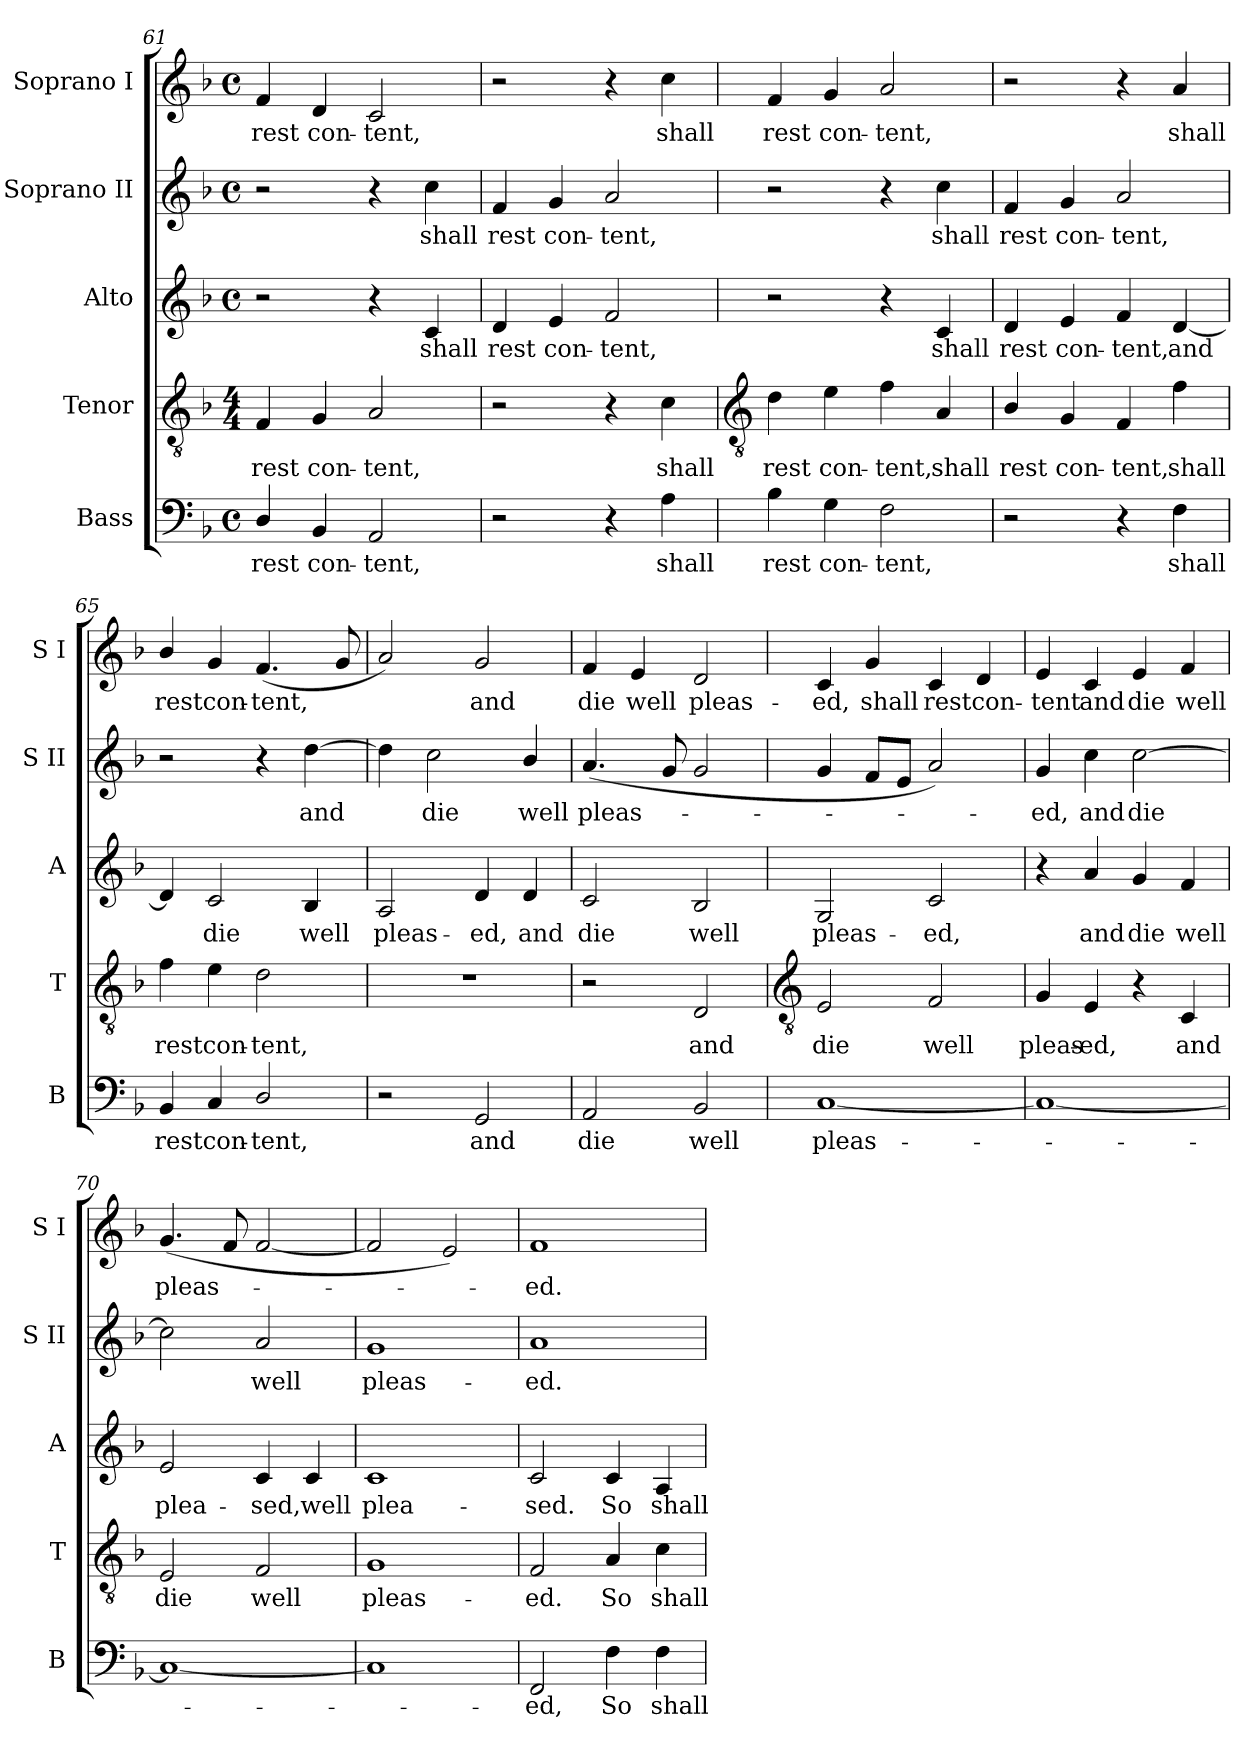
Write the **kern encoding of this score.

**kern	**text	**kern	**text	**kern	**text	**kern	**text	**kern	**text
*part5	*part5	*part4	*part4	*part3	*part3	*part2	*part2	*part1	*part1
*staff5	*staff5	*staff4	*staff4	*staff3	*staff3	*staff2	*staff2	*staff1	*staff1
*I"Bass	*	*I"Tenor	*	*I"Alto	*	*I"Soprano II	*	*I"Soprano I	*
*I'B	*	*I'T	*	*I'A	*	*I'S II	*	*I'S I	*
*clefF4	*	*clefGv2	*	*clefG2	*	*clefG2	*	*clefG2	*
*k[b-]	*	*k[b-]	*	*k[b-]	*	*k[b-]	*	*k[b-]	*
*F:	*	*F:	*	*F:	*	*F:	*	*F:	*
*M4/4	*	*M4/4	*	*M4/4	*	*M4/4	*	*M4/4	*
*met(c)	*	*	*	*met(c)	*	*met(c)	*	*met(c)	*
=61	=61	=61	=61	=61	=61	=61	=61	=61	=61
!	!LO:LY:b	!	!LO:LY:b	!	!	!	!	!	!LO:LY:b
4D/	rest	4F	rest	2r	.	2r	.	4f	rest
!	!LO:LY:b	!	!LO:LY:b	!	!	!	!	!	!LO:LY:b
4BB-	con-	4G	con-	.	.	.	.	4d	con-
!	!LO:LY:b	!	!LO:LY:b	!	!	!	!	!	!LO:LY:b
2AA	-tent,	2A	-tent,	4r	.	4r	.	2c	-tent,
!	!	!	!	!	!LO:LY:b	!	!LO:LY:b	!	!
.	.	.	.	4c	shall	4cc	shall	.	.
=62	=62	=62	=62	=62	=62	=62	=62	=62	=62
!	!	!	!	!	!LO:LY:b	!	!LO:LY:b	!	!
2r	.	2r	.	4d	rest	4f	rest	2r	.
!	!	!	!	!	!LO:LY:b	!	!LO:LY:b	!	!
.	.	.	.	4e	con-	4g	con-	.	.
!	!	!	!	!	!LO:LY:b	!	!LO:LY:b	!	!
4r	.	4r	.	2f	-tent,	2a	-tent,	4r	.
!	!LO:LY:b	!	!LO:LY:b	!	!	!	!	!	!LO:LY:b
4A	shall	4c	shall	.	.	.	.	4cc	shall
!!LO:LB:g=z
=63	=63	=63	=63	=63	=63	=63	=63	=63	=63
*	*	*clefGv2	*	*	*	*	*	*	*
!	!LO:LY:b	!	!LO:LY:b	!	!	!	!	!	!LO:LY:b
4B-	rest	4d	rest	2r	.	2r	.	4f	rest
!	!LO:LY:b	!	!LO:LY:b	!	!	!	!	!	!LO:LY:b
4G	con-	4e	con-	.	.	.	.	4g	con-
!	!LO:LY:b	!	!LO:LY:b	!	!	!	!	!	!LO:LY:b
2F	-tent,	4f	-tent,	4r	.	4r	.	2a	-tent,
!	!	!	!LO:LY:b	!	!LO:LY:b	!	!LO:LY:b	!	!
.	.	4A	shall	4c	shall	4cc	shall	.	.
=64	=64	=64	=64	=64	=64	=64	=64	=64	=64
!	!	!	!LO:LY:b	!	!LO:LY:b	!	!LO:LY:b	!	!
2r	.	4B-/	rest	4d	rest	4f	rest	2r	.
!	!	!	!LO:LY:b	!	!LO:LY:b	!	!LO:LY:b	!	!
.	.	4G	con-	4e	con-	4g	con-	.	.
!	!	!	!LO:LY:b	!	!LO:LY:b	!	!LO:LY:b	!	!
4r	.	4F	-tent,	4f	-tent,	2a	-tent,	4r	.
!	!LO:LY:b	!	!LO:LY:b	!	!LO:LY:b	!	!	!	!LO:LY:b
4F	shall	4f	shall	[4d	and	.	.	4a	shall
=65	=65	=65	=65	=65	=65	=65	=65	=65	=65
!	!LO:LY:b	!	!LO:LY:b	!	!	!	!	!	!LO:LY:b
4BB-	rest	4f	rest	4d]	.	2r	.	4b-/	rest
!	!LO:LY:b	!	!LO:LY:b	!	!LO:LY:b	!	!	!	!LO:LY:b
4C	con-	4e	con-	2c	die	.	.	4g	con-
!	!LO:LY:b	!	!LO:LY:b	!	!	!	!	!	!LO:LY:b
2D/	-tent,	2d	-tent,	.	.	4r	.	(<4.f	-tent,
!	!	!	!	!	!LO:LY:b	!	!LO:LY:b	!	!
.	.	.	.	4B-	well	[4dd	and	.	.
.	.	.	.	.	.	.	.	8g	.
=66	=66	=66	=66	=66	=66	=66	=66	=66	=66
!	!	!	!	!	!LO:LY:b	!	!	!	!
2r	.	1r	.	2A	pleas-	4dd]	.	2a)	.
!	!	!	!	!	!	!	!LO:LY:b	!	!
.	.	.	.	.	.	2cc	die	.	.
!	!LO:LY:b	!	!	!	!LO:LY:b	!	!	!	!LO:LY:b
2GG	and	.	.	4d	-ed,	.	.	2g	and
!	!	!	!	!	!LO:LY:b	!	!LO:LY:b	!	!
.	.	.	.	4d	and	4b-/	well	.	.
=67	=67	=67	=67	=67	=67	=67	=67	=67	=67
!	!LO:LY:b	!	!	!	!LO:LY:b	!	!LO:LY:b	!	!LO:LY:b
2AA	die	2r	.	2c	die	(<4.a	pleas-	4f	die
!	!	!	!	!	!	!	!	!	!LO:LY:b
.	.	.	.	.	.	.	.	4e	well
.	.	.	.	.	.	8g	.	.	.
!	!LO:LY:b	!	!LO:LY:b	!	!LO:LY:b	!	!	!	!LO:LY:b
2BB-	well	2D	and	2B-	well	2g	.	2d	pleas-
!!LO:LB:g=z
=68	=68	=68	=68	=68	=68	=68	=68	=68	=68
*	*	*clefGv2	*	*	*	*	*	*	*
!	!LO:LY:b	!	!LO:LY:b	!	!LO:LY:b	!	!	!	!LO:LY:b
[1C	pleas-	2E	die	2G	pleas-	4g	.	4c	-ed,
!	!	!	!	!	!	!	!	!	!LO:LY:b
.	.	.	.	.	.	8fL	.	4g	shall
.	.	.	.	.	.	8eJ	.	.	.
!	!	!	!LO:LY:b	!	!LO:LY:b	!	!	!	!LO:LY:b
.	.	2F	well	2c	-ed,	2a)	.	4c	rest
!	!	!	!	!	!	!	!	!	!LO:LY:b
.	.	.	.	.	.	.	.	4d	con-
=69	=69	=69	=69	=69	=69	=69	=69	=69	=69
!	!	!	!LO:LY:b	!	!	!	!LO:LY:b	!	!LO:LY:b
1C_	.	4G	pleas-	4r	.	4g	ed,	4e	-tent
!	!	!	!LO:LY:b	!	!LO:LY:b	!	!LO:LY:b	!	!LO:LY:b
.	.	4E	-ed,	4a	and	4cc	and	4c	and
!	!	!	!	!	!LO:LY:b	!	!LO:LY:b	!	!LO:LY:b
.	.	4r	.	4g	die	[2cc	die	4e	die
!	!	!	!LO:LY:b	!	!LO:LY:b	!	!	!	!LO:LY:b
.	.	4C	and	4f	well	.	.	4f	well
=70	=70	=70	=70	=70	=70	=70	=70	=70	=70
!	!	!	!LO:LY:b	!	!LO:LY:b	!	!	!	!LO:LY:b
1C_	.	2E	die	2e	plea-	2cc]	.	(<4.g	pleas-
.	.	.	.	.	.	.	.	8f	.
!	!	!	!LO:LY:b	!	!LO:LY:b	!	!LO:LY:b	!	!
.	.	2F	well	4c	-sed,	2a	well	[2f	.
!	!	!	!	!	!LO:LY:b	!	!	!	!
.	.	.	.	4c	well	.	.	.	.
=71	=71	=71	=71	=71	=71	=71	=71	=71	=71
!	!	!	!LO:LY:b	!	!LO:LY:b	!	!LO:LY:b	!	!
1C]	.	1G	pleas-	1c	plea-	1g	pleas-	2f]	.
.	.	.	.	.	.	.	.	2e)	.
=72	=72	=72	=72	=72	=72	=72	=72	=72	=72
!	!LO:LY:b	!	!LO:LY:b	!	!LO:LY:b	!	!LO:LY:b	!	!LO:LY:b
2FF	ed,	2F	-ed.	2c	-sed.	1a	-ed.	1f	ed.
!	!LO:LY:b	!	!LO:LY:b	!	!LO:LY:b	!	!	!	!
4F	So	4A	So	4c	So	.	.	.	.
!	!LO:LY:b	!	!LO:LY:b	!	!LO:LY:b	!	!	!	!
4F	shall	4c	shall	4A	shall	.	.	.	.
=	=	=	=	=	=	=	=	=	=
*-	*-	*-	*-	*-	*-	*-	*-	*-	*-
